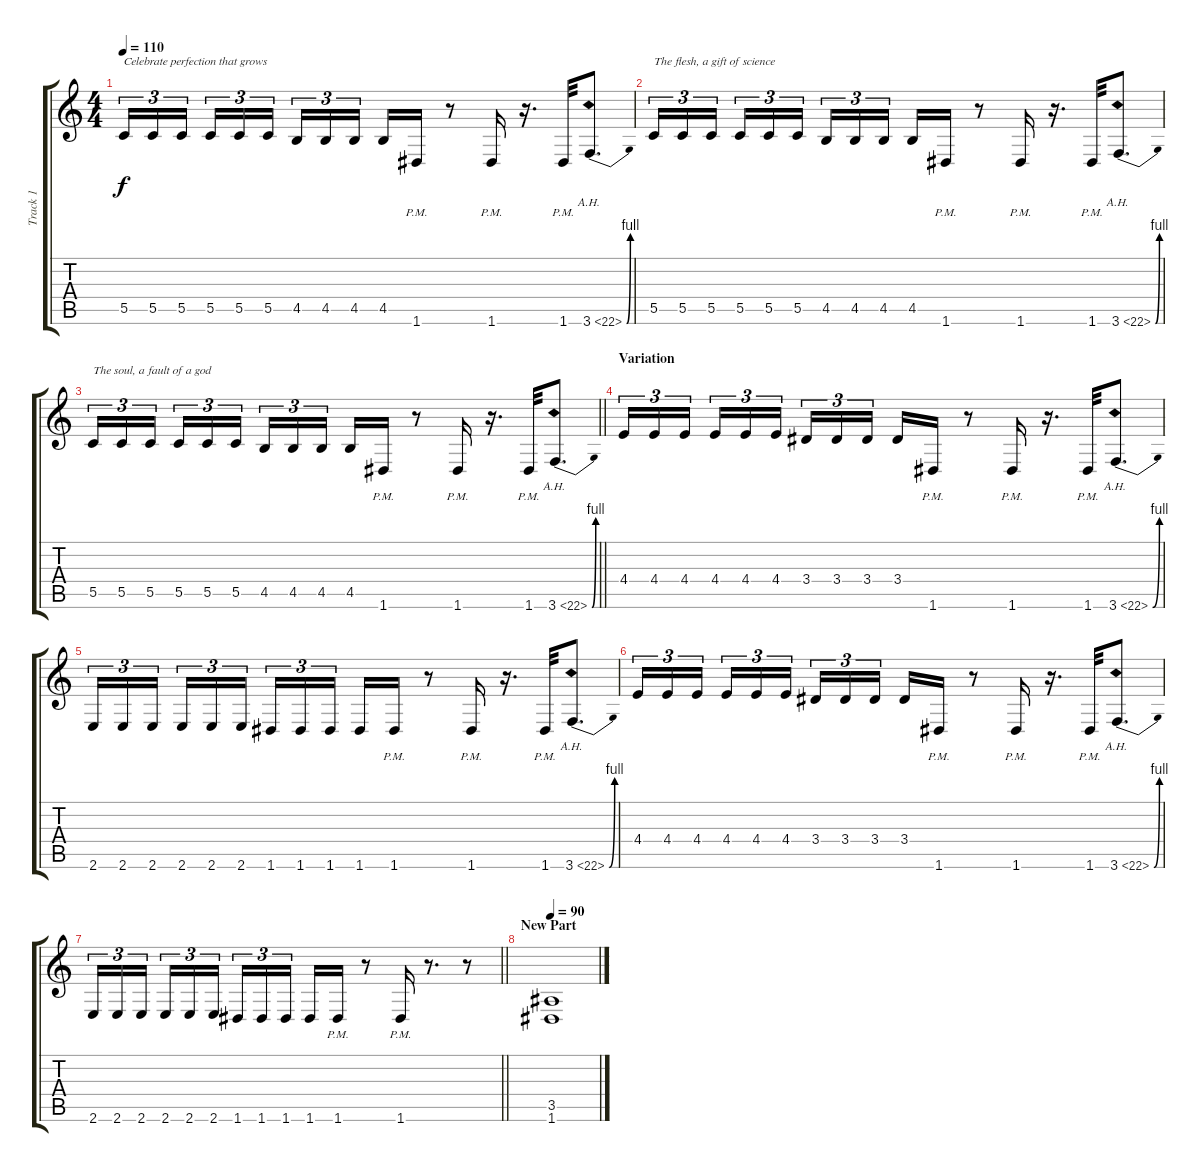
\track ("Track 1" "Track 1") {instrument distortionguitar}
\staff {score tabs}
\tuning (D4 A3 F3 C3 G2 D2) {hide}
\ts (4 4)
\tempo 110
\clef g2
\ks c
5.5.16{tu (3 2) txt "Celebrate perfection that grows" dy f} 5.5.16{tu (3 2)} 5.5.16{tu (3 2) beam splitsecondary} 5.5.16{tu (3 2)} 5.5.16{tu (3 2)} 5.5.16{tu (3 2)} 4.5.16{tu (3 2)} 4.5.16{tu (3 2)} 4.5.16{tu (3 2) beam splitsecondary} 4.5.16 1.6{pm}.16 r.8 1.6{pm}.16 r.16{d} 1.6{pm}.32 3.6{be (bend 0 0 60 4) ah 19}.8{d} |
5.5.16{tu (3 2) txt "The flesh, a gift of science"} 5.5.16{tu (3 2)} 5.5.16{tu (3 2) beam splitsecondary} 5.5.16{tu (3 2)} 5.5.16{tu (3 2)} 5.5.16{tu (3 2)} 4.5.16{tu (3 2)} 4.5.16{tu (3 2)} 4.5.16{tu (3 2) beam splitsecondary} 4.5.16 1.6{pm}.16 r.8 1.6{pm}.16 r.16{d} 1.6{pm}.32 3.6{be (bend 0 0 60 4) ah 19}.8{d} |
\barLineRight lightlight
5.5.16{tu (3 2) txt "The soul, a fault of a god"} 5.5.16{tu (3 2)} 5.5.16{tu (3 2) beam splitsecondary} 5.5.16{tu (3 2)} 5.5.16{tu (3 2)} 5.5.16{tu (3 2)} 4.5.16{tu (3 2)} 4.5.16{tu (3 2)} 4.5.16{tu (3 2) beam splitsecondary} 4.5.16 1.6{pm}.16 r.8 1.6{pm}.16 r.16{d} 1.6{pm}.32 3.6{be (bend 0 0 60 4) ah 19}.8{d} |
\section ("" "Variation")
4.4.16{tu (3 2)} 4.4.16{tu (3 2)} 4.4.16{tu (3 2) beam splitsecondary} 4.4.16{tu (3 2)} 4.4.16{tu (3 2)} 4.4.16{tu (3 2)} 3.4.16{tu (3 2)} 3.4.16{tu (3 2)} 3.4.16{tu (3 2) beam splitsecondary} 3.4.16 1.6{pm}.16 r.8 1.6{pm}.16 r.16{d} 1.6{pm}.32 3.6{be (bend 0 0 60 4) ah 19}.8{d} |
2.6.16{tu (3 2)} 2.6.16{tu (3 2)} 2.6.16{tu (3 2) beam splitsecondary} 2.6.16{tu (3 2)} 2.6.16{tu (3 2)} 2.6.16{tu (3 2)} 1.6.16{tu (3 2)} 1.6.16{tu (3 2)} 1.6.16{tu (3 2) beam splitsecondary} 1.6.16 1.6{pm}.16 r.8 1.6{pm}.16 r.16{d} 1.6{pm}.32 3.6{be (bend 0 0 60 4) ah 19}.8{d} |
4.4.16{tu (3 2)} 4.4.16{tu (3 2)} 4.4.16{tu (3 2) beam splitsecondary} 4.4.16{tu (3 2)} 4.4.16{tu (3 2)} 4.4.16{tu (3 2)} 3.4.16{tu (3 2)} 3.4.16{tu (3 2)} 3.4.16{tu (3 2) beam splitsecondary} 3.4.16 1.6{pm}.16 r.8 1.6{pm}.16 r.16{d} 1.6{pm}.32 3.6{be (bend 0 0 60 4) ah 19}.8{d} |
\barLineRight lightlight
2.6.16{tu (3 2)} 2.6.16{tu (3 2)} 2.6.16{tu (3 2) beam splitsecondary} 2.6.16{tu (3 2)} 2.6.16{tu (3 2)} 2.6.16{tu (3 2)} 1.6.16{tu (3 2)} 1.6.16{tu (3 2)} 1.6.16{tu (3 2) beam splitsecondary} 1.6.16 1.6{pm}.16 r.8 1.6{pm}.16 r.8{d} r.8 |
\section ("" "New Part")
\tempo 90
(3.5 1.6).1
